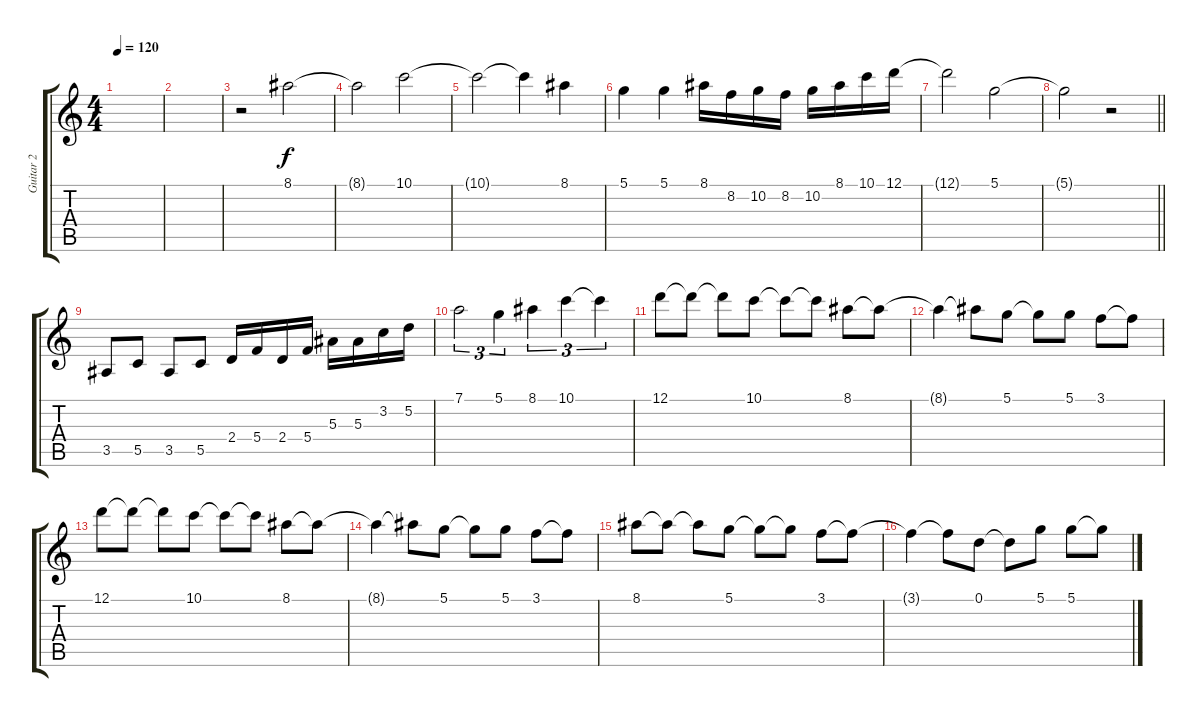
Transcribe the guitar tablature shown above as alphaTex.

\track ("Guitar 2" "Guitar 2") {instrument distortionguitar}
\staff {score tabs}
\tuning (D4 A3 F3 C3 G2 C2) {hide}
\ts (4 4)
\tempo 120
\clef g2
\ks c
|
|
r.2 8.1.2 |
8.1{t}.2 10.1.2 |
10.1{t}.2 10.1{t}.4 8.1.4 |
5.1.4 5.1.4 8.1.16 8.2.16 10.2.16 8.2.16 10.2.16 8.1.16 10.1.16 12.1.16 |
12.1{t}.2 5.1.2 |
\barLineRight lightlight
5.1{t}.2 r.2 |
3.5.8 5.5.8 3.5.8 5.5.8 2.4.16 5.4.16 2.4.16 5.4.16 5.3.16 5.3.16 3.2.16 5.2.16 |
7.1.2{tu (3 2)} 5.1.4{tu (3 2)} 8.1.4{tu (3 2)} 10.1.4{tu (3 2)} 10.1{t}.4{tu (3 2)} |
12.1.8 12.1{t}.8 12.1{t}.8 10.1.8 10.1{t}.8 10.1{t}.8 8.1.8 8.1{t}.8 |
8.1{t}.4 8.1{t}.8 5.1.8 5.1{t}.8 5.1.8 3.1.8 3.1{t}.8 |
12.1.8 12.1{t}.8 12.1{t}.8 10.1.8 10.1{t}.8 10.1{t}.8 8.1.8 8.1{t}.8 |
8.1{t}.4 8.1{t}.8 5.1.8 5.1{t}.8 5.1.8 3.1.8 3.1{t}.8 |
8.1.8 8.1{t}.8 8.1{t}.8 5.1.8 5.1{t}.8 5.1{t}.8 3.1.8 3.1{t}.8 |
3.1{t}.4 3.1{t}.8 0.1.8 0.1{t}.8 5.1.8 5.1.8 5.1{t}.8
